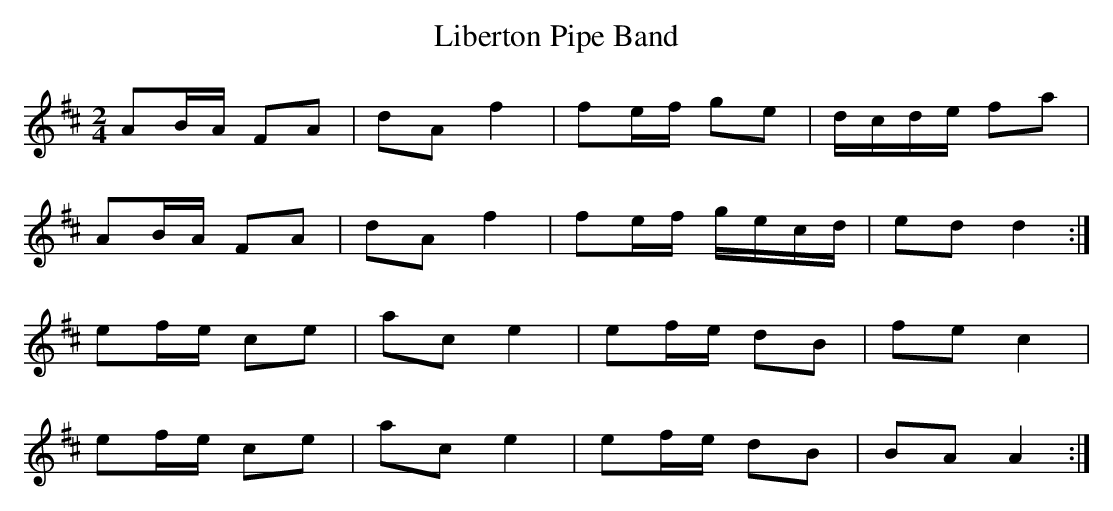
X:1
T:Liberton Pipe Band
L:1/8
M:2/4
K:D
AB/A/ FA | dA f2 | fe/f/ ge       | d/c/d/e/ fa  |
AB/A/ FA | dA f2 | fe/f/ g/e/c/d/ | ed       d2 :|
ef/e/ ce | ac e2 | ef/e/ dB       | fe       c2  |
ef/e/ ce | ac e2 | ef/e/ dB       | BA       A2 :|
